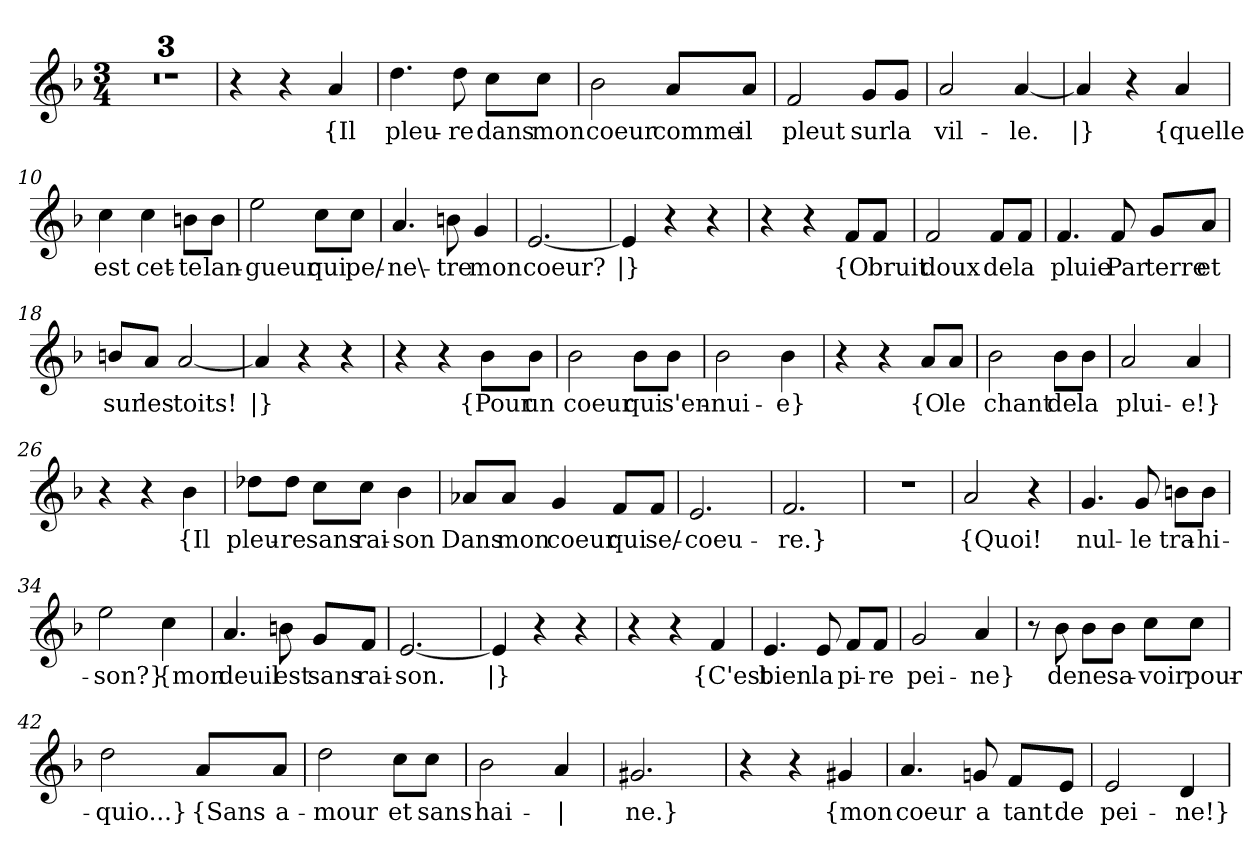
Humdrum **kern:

**kern	**text
*part1	*part1
*staff1	*staff1
*clefG2	*
*k[b-]	*
*M3/4	*
=1	=1
2.r	.
=2	=2
2.r	.
=3	=3
2.r	.
=4	=4
4r	.
4r	.
!	!LO:LY:b
4a/	{Il
=5	=5
!	!LO:LY:b
4.dd\	pleu-
!	!LO:LY:b
8dd\	-re
!	!LO:LY:b
8cc\L	dans
!	!LO:LY:b
8cc\J	mon
=6	=6
!	!LO:LY:b
2b-\	coeur
!	!LO:LY:b
8a/L	comme
!	!LO:LY:b
8a/J	il
=7	=7
!	!LO:LY:b
2f/	pleut
!	!LO:LY:b
8g/L	sur
!	!LO:LY:b
8g/J	la
=8	=8
!	!LO:LY:b
2a/	vil-
!	!LO:LY:b
[4a/	-le.
=9	=9
!	!LO:LY:b
4a/]	|}
4r	.
!	!LO:LY:b
4a/	{quelle
!!LO:LB:g=z
=10	=10
!	!LO:LY:b
4cc\	est
!	!LO:LY:b
4cc\	cet-
!	!LO:LY:b
8bn\L	-te
!	!LO:LY:b
8b\J	lan-
=11	=11
!	!LO:LY:b
2ee\	-gueur
!	!LO:LY:b
8cc\L	qui
!	!LO:LY:b
8cc\J	pe/-
=12	=12
!	!LO:LY:b
4.a/	-ne\-
!	!LO:LY:b
8bn\	-tre
!	!LO:LY:b
4g/	mon
=13	=13
!	!LO:LY:b
[2.e/	coeur?
=14	=14
!	!LO:LY:b
4e/]	|}
4r	.
4r	.
=15	=15
4r	.
4r	.
!	!LO:LY:b
8f/L	{O
!	!LO:LY:b
8f/J	bruit
=16	=16
!	!LO:LY:b
2f/	doux
!	!LO:LY:b
8f/L	de
!	!LO:LY:b
8f/J	la
!!LO:LB:g=z
=17	=17
!	!LO:LY:b
4.f/	pluie
!	!LO:LY:b
8f/	Par
!	!LO:LY:b
8g/L	terre
!	!LO:LY:b
8a/J	et
=18	=18
!	!LO:LY:b
8bn/L	sur
!	!LO:LY:b
8a/J	les
!	!LO:LY:b
[2a/	toits!
=19	=19
!	!LO:LY:b
4a/]	|}
4r	.
4r	.
=20	=20
4r	.
4r	.
!	!LO:LY:b
8b-\L	{Pour
!	!LO:LY:b
8b-\J	un
=21	=21
!	!LO:LY:b
2b-\	coeur
!	!LO:LY:b
8b-\L	qui
!	!LO:LY:b
8b-\J	s'en-
=22	=22
!	!LO:LY:b
2b-\	nui-
!	!LO:LY:b
4b-\	-e}
=23	=23
4r	.
4r	.
!	!LO:LY:b
8a/L	{O
!	!LO:LY:b
8a/J	le
=24	=24
!	!LO:LY:b
2b-\	chant
!	!LO:LY:b
8b-\L	de
!	!LO:LY:b
8b-\J	la
!!LO:LB:g=z
=25	=25
!	!LO:LY:b
2a/	plui-
!	!LO:LY:b
4a/	-e!}
=26	=26
4r	.
4r	.
!	!LO:LY:b
4b-\	{Il
=27	=27
!	!LO:LY:b
8dd-X\L	pleu-
!	!LO:LY:b
8dd-\J	-re
!	!LO:LY:b
8cc\L	sans
!	!LO:LY:b
8cc\J	rai-
!	!LO:LY:b
4b-\	-son
=28	=28
!	!LO:LY:b
8a-X/L	Dans
!	!LO:LY:b
8a-/J	mon
!	!LO:LY:b
4g/	coeur
!	!LO:LY:b
8f/L	qui
!	!LO:LY:b
8f/J	se/-
=29	=29
!	!LO:LY:b
2.e/	-coeu-
=30	=30
!	!LO:LY:b
2.f/	-re.}
=31	=31
2.r	.
=32	=32
!	!LO:LY:b
2a/	{Quoi!
4r	.
!!LO:LB:g=z
=33	=33
!	!LO:LY:b
4.g/	nul-
!	!LO:LY:b
8g/	-le
!	!LO:LY:b
8bn\L	tra-
!	!LO:LY:b
8b\J	-hi-
=34	=34
!	!LO:LY:b
2ee\	-son?}
!	!LO:LY:b
4cc\	{mon
=35	=35
!	!LO:LY:b
4.a/	deuil
!	!LO:LY:b
8bn\	est
!	!LO:LY:b
8g/L	sans
!	!LO:LY:b
8f/J	rai-
=36	=36
!	!LO:LY:b
[2.e/	-son.
=37	=37
!	!LO:LY:b
4e/]	|}
4r	.
4r	.
=38	=38
4r	.
4r	.
!	!LO:LY:b
4f/	{C'est
=39	=39
!	!LO:LY:b
4.e/	bien
!	!LO:LY:b
8e/	la
!	!LO:LY:b
8f/L	pi-
!	!LO:LY:b
8f/J	-re
=40	=40
!	!LO:LY:b
2g/	pei-
!	!LO:LY:b
4a/	-ne}
!!LO:LB:g=z
=41	=41
8r	.
!	!LO:LY:b
8b-\	de
!	!LO:LY:b
8b-\L	ne
!	!LO:LY:b
8b-\J	sa-
!	!LO:LY:b
8cc\L	-voir
!	!LO:LY:b
8cc\J	pour-
=42	=42
!	!LO:LY:b
2dd\	-quio...}
!	!LO:LY:b
8a/L	{Sans
!	!LO:LY:b
8a/J	a-
=43	=43
!	!LO:LY:b
2dd\	-mour
!	!LO:LY:b
8cc\L	et
!	!LO:LY:b
8cc\J	sans
=44	=44
!	!LO:LY:b
2b-\	hai-
!	!LO:LY:b
4a/	|
=45	=45
!	!LO:LY:b
2.g#X/	-ne.}
=46	=46
4r	.
4r	.
!	!LO:LY:b
4g#X/	{mon
=47	=47
!	!LO:LY:b
4.a/	coeur
!	!LO:LY:b
8gn/	a
!	!LO:LY:b
8f/L	tant
!	!LO:LY:b
8e/J	de
!!LO:LB:g=z
=48	=48
!	!LO:LY:b
2e/	pei-
!	!LO:LY:b
4d/	-ne!}
=	=
*-	*-
